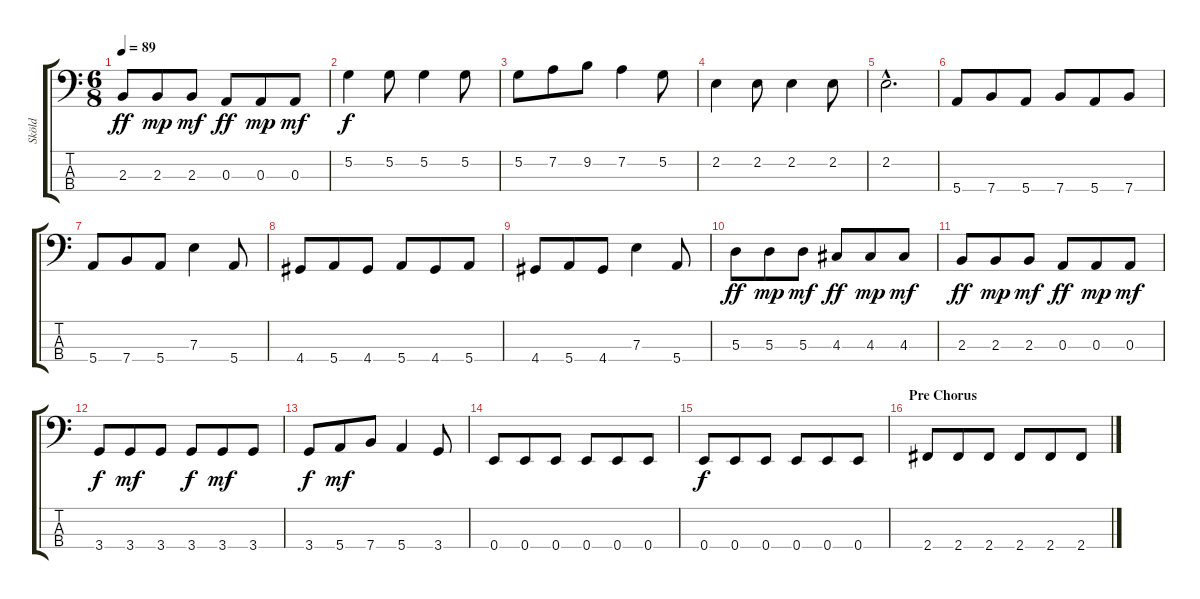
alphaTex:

\track ("Sköld" "Sköld") {instrument electricbassfinger}
\staff {score tabs}
\tuning (G2 D2 A1 E1) {hide}
\ts (6 8)
\tempo 89
\clef f4
\ks c
2.3.8{dy ff} 2.3.8{dy mp} 2.3.8{dy mf} 0.3.8{dy ff} 0.3.8{dy mp} 0.3.8{dy mf} |
5.2.4{dy f} 5.2.8 5.2.4 5.2.8 |
5.2.8 7.2.8 9.2.8 7.2.4 5.2.8 |
2.2.4 2.2.8 2.2.4 2.2.8 |
2.2{hac}.2{d} |
5.4.8 7.4.8 5.4.8 7.4.8 5.4.8 7.4.8 |
5.4.8 7.4.8 5.4.8 7.3.4 5.4.8 |
4.4.8 5.4.8 4.4.8 5.4.8 4.4.8 5.4.8 |
4.4.8 5.4.8 4.4.8 7.3.4 5.4.8 |
5.3.8{dy ff} 5.3.8{dy mp} 5.3.8{dy mf} 4.3.8{dy ff} 4.3.8{dy mp} 4.3.8{dy mf} |
2.3.8{dy ff} 2.3.8{dy mp} 2.3.8{dy mf} 0.3.8{dy ff} 0.3.8{dy mp} 0.3.8{dy mf} |
3.4.8{dy f} 3.4.8{dy mf} 3.4.8 3.4.8{dy f} 3.4.8{dy mf} 3.4.8 |
3.4.8{dy f} 5.4.8{dy mf} 7.4.8 5.4.4 3.4.8 |
0.4.8 0.4.8 0.4.8 0.4.8 0.4.8 0.4.8 |
0.4.8{dy f} 0.4.8 0.4.8 0.4.8 0.4.8 0.4.8 |
\section ("" "Pre Chorus")
2.4.8 2.4.8 2.4.8 2.4.8 2.4.8 2.4.8
